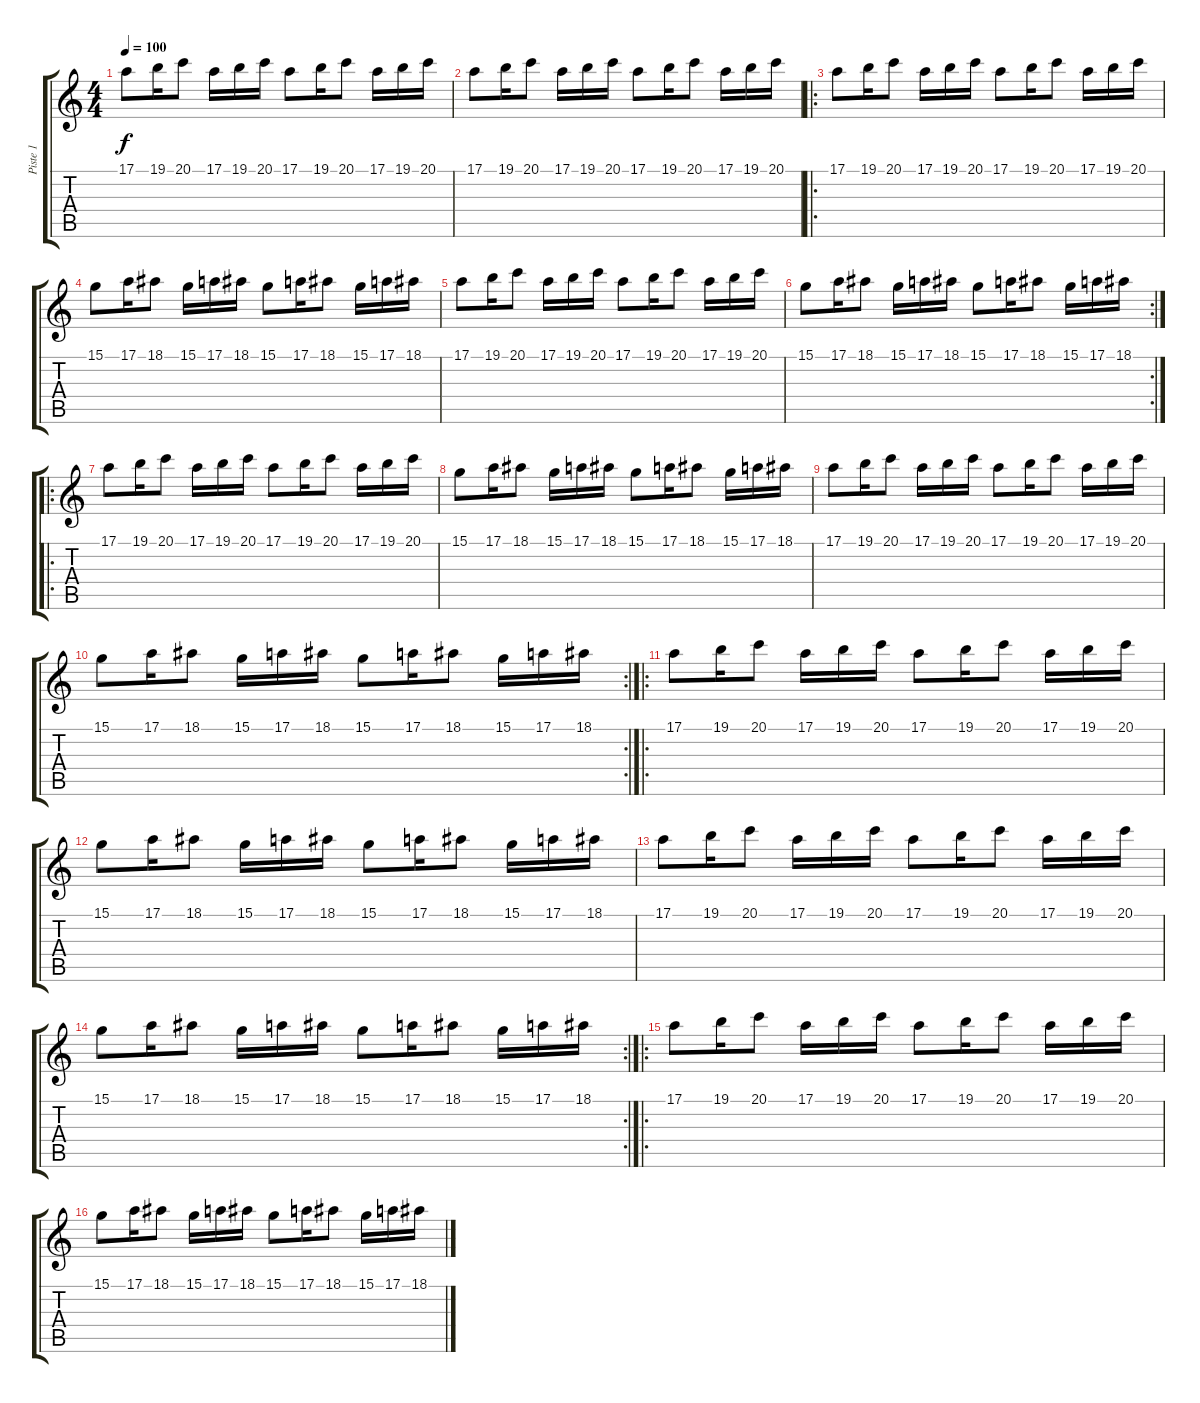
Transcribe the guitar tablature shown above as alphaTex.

\track ("Piste 1" "Piste 1") {instrument glockenspiel}
\staff {score tabs}
\tuning (E4 B3 G3 D3 A2 E2) {hide}
\ts (4 4)
\tempo 100
\clef g2
\ks c
17.1.8{dy f instrument glockenspiel} 19.1.16 20.1.8 17.1.16 19.1.16 20.1.16 17.1.8 19.1.16 20.1.8 17.1.16 19.1.16 20.1.16 |
17.1.8 19.1.16 20.1.8 17.1.16 19.1.16 20.1.16 17.1.8 19.1.16 20.1.8 17.1.16 19.1.16 20.1.16 |
\ro
17.1.8 19.1.16 20.1.8 17.1.16 19.1.16 20.1.16 17.1.8 19.1.16 20.1.8 17.1.16 19.1.16 20.1.16 |
15.1.8 17.1.16 18.1.8 15.1.16 17.1.16 18.1.16 15.1.8 17.1.16 18.1.8 15.1.16 17.1.16 18.1.16 |
17.1.8 19.1.16 20.1.8 17.1.16 19.1.16 20.1.16 17.1.8 19.1.16 20.1.8 17.1.16 19.1.16 20.1.16 |
\rc 2
15.1.8 17.1.16 18.1.8 15.1.16 17.1.16 18.1.16 15.1.8 17.1.16 18.1.8 15.1.16 17.1.16 18.1.16 |
\ro
17.1.8 19.1.16 20.1.8 17.1.16 19.1.16 20.1.16 17.1.8 19.1.16 20.1.8 17.1.16 19.1.16 20.1.16 |
15.1.8 17.1.16 18.1.8 15.1.16 17.1.16 18.1.16 15.1.8 17.1.16 18.1.8 15.1.16 17.1.16 18.1.16 |
17.1.8 19.1.16 20.1.8 17.1.16 19.1.16 20.1.16 17.1.8 19.1.16 20.1.8 17.1.16 19.1.16 20.1.16 |
\rc 2
15.1.8 17.1.16 18.1.8 15.1.16 17.1.16 18.1.16 15.1.8 17.1.16 18.1.8 15.1.16 17.1.16 18.1.16 |
\ro
17.1.8 19.1.16 20.1.8 17.1.16 19.1.16 20.1.16 17.1.8 19.1.16 20.1.8 17.1.16 19.1.16 20.1.16 |
15.1.8 17.1.16 18.1.8 15.1.16 17.1.16 18.1.16 15.1.8 17.1.16 18.1.8 15.1.16 17.1.16 18.1.16 |
17.1.8 19.1.16 20.1.8 17.1.16 19.1.16 20.1.16 17.1.8 19.1.16 20.1.8 17.1.16 19.1.16 20.1.16 |
\rc 2
15.1.8 17.1.16 18.1.8 15.1.16 17.1.16 18.1.16 15.1.8 17.1.16 18.1.8 15.1.16 17.1.16 18.1.16 |
\ro
17.1.8 19.1.16 20.1.8 17.1.16 19.1.16 20.1.16 17.1.8 19.1.16 20.1.8 17.1.16 19.1.16 20.1.16 |
15.1.8 17.1.16 18.1.8 15.1.16 17.1.16 18.1.16 15.1.8 17.1.16 18.1.8 15.1.16 17.1.16 18.1.16
